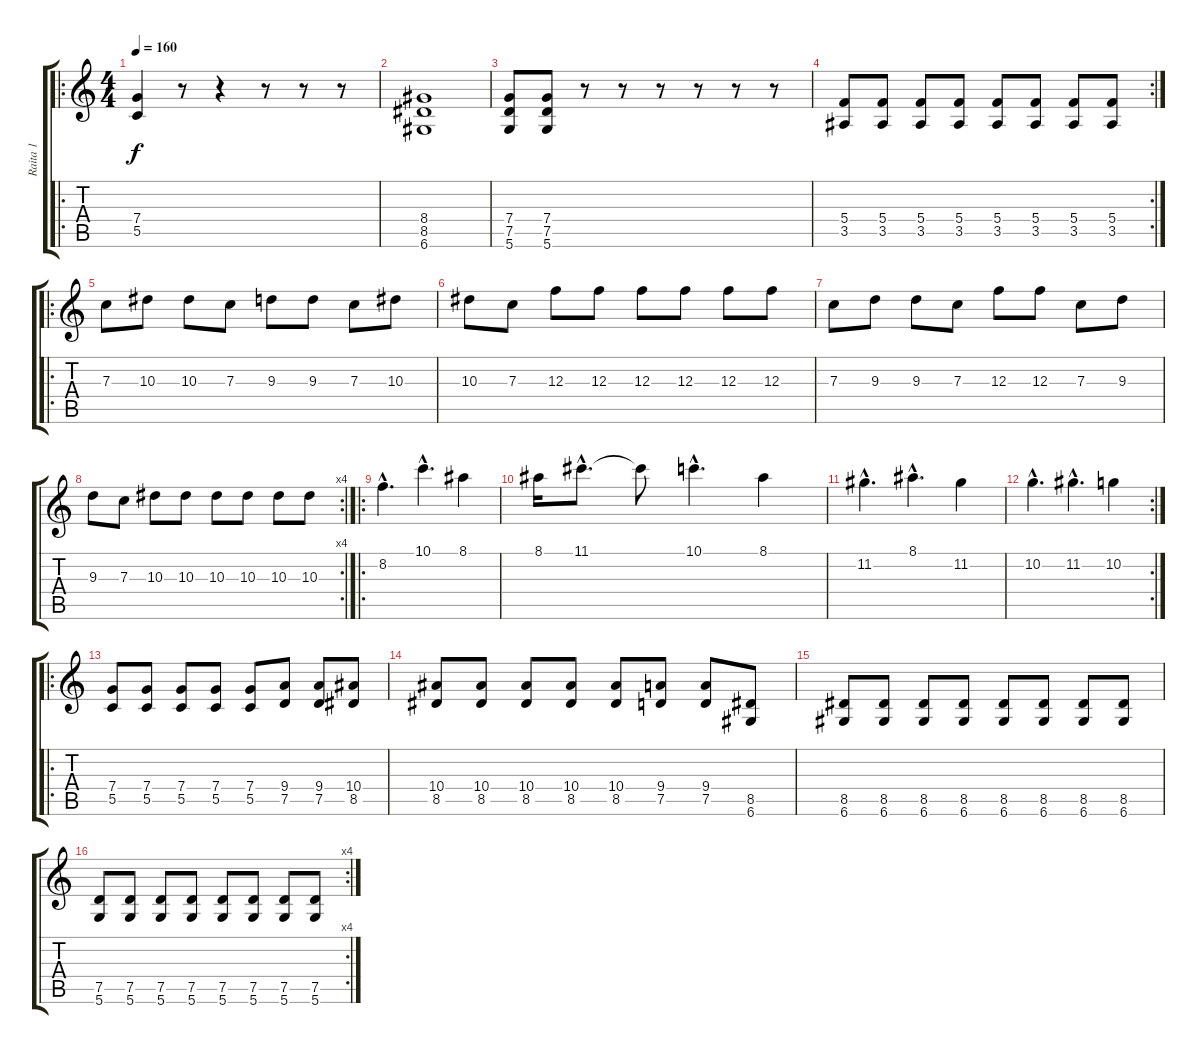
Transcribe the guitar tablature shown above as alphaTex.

\track ("Raita 1" "Raita 1") {instrument distortionguitar}
\staff {score tabs}
\tuning (D4 A3 F3 C3 G2 D2) {hide}
\ro
\ts (4 4)
\tempo 160
\clef g2
\ks c
(7.4 5.5).4{dy f} r.8 r.4 r.8 r.8 r.8 |
(8.4 8.5 6.6).1 |
(7.4 7.5 5.6).8 (7.4 7.5 5.6).8 r.8 r.8 r.8 r.8 r.8 r.8 |
\rc 2
(5.4 3.5).8 (5.4 3.5).8 (5.4 3.5).8 (5.4 3.5).8 (5.4 3.5).8 (5.4 3.5).8 (5.4 3.5).8 (5.4 3.5).8 |
\ro
7.3.8 10.3.8 10.3.8 7.3.8 9.3.8 9.3.8 7.3.8 10.3.8 |
10.3.8 7.3.8 12.3.8 12.3.8 12.3.8 12.3.8 12.3.8 12.3.8 |
7.3.8 9.3.8 9.3.8 7.3.8 12.3.8 12.3.8 7.3.8 9.3.8 |
\rc 4
9.3.8 7.3.8 10.3.8 10.3.8 10.3.8 10.3.8 10.3.8 10.3.8 |
\ro
8.2{hac}.4{d} 10.1{hac}.4{d} 8.1.4 |
8.1.16 11.1{hac}.8{d} 11.1{t}.8 10.1{hac}.4{d} 8.1.4 |
11.2{hac}.4{d} 8.1{hac}.4{d} 11.2.4 |
\rc 2
10.2{hac}.4{d} 11.2{hac}.4{d} 10.2.4 |
\ro
(7.4 5.5).8 (7.4 5.5).8 (7.4 5.5).8 (7.4 5.5).8 (7.4 5.5).8 (9.4 7.5).8 (9.4 7.5).8 (10.4 8.5).8 |
(10.4 8.5).8 (10.4 8.5).8 (10.4 8.5).8 (10.4 8.5).8 (10.4 8.5).8 (9.4 7.5).8 (9.4 7.5).8 (8.5 6.6).8 |
(8.5 6.6).8 (8.5 6.6).8 (8.5 6.6).8 (8.5 6.6).8 (8.5 6.6).8 (8.5 6.6).8 (8.5 6.6).8 (8.5 6.6).8 |
\rc 4
(7.5 5.6).8 (7.5 5.6).8 (7.5 5.6).8 (7.5 5.6).8 (7.5 5.6).8 (7.5 5.6).8 (7.5 5.6).8 (7.5 5.6).8
